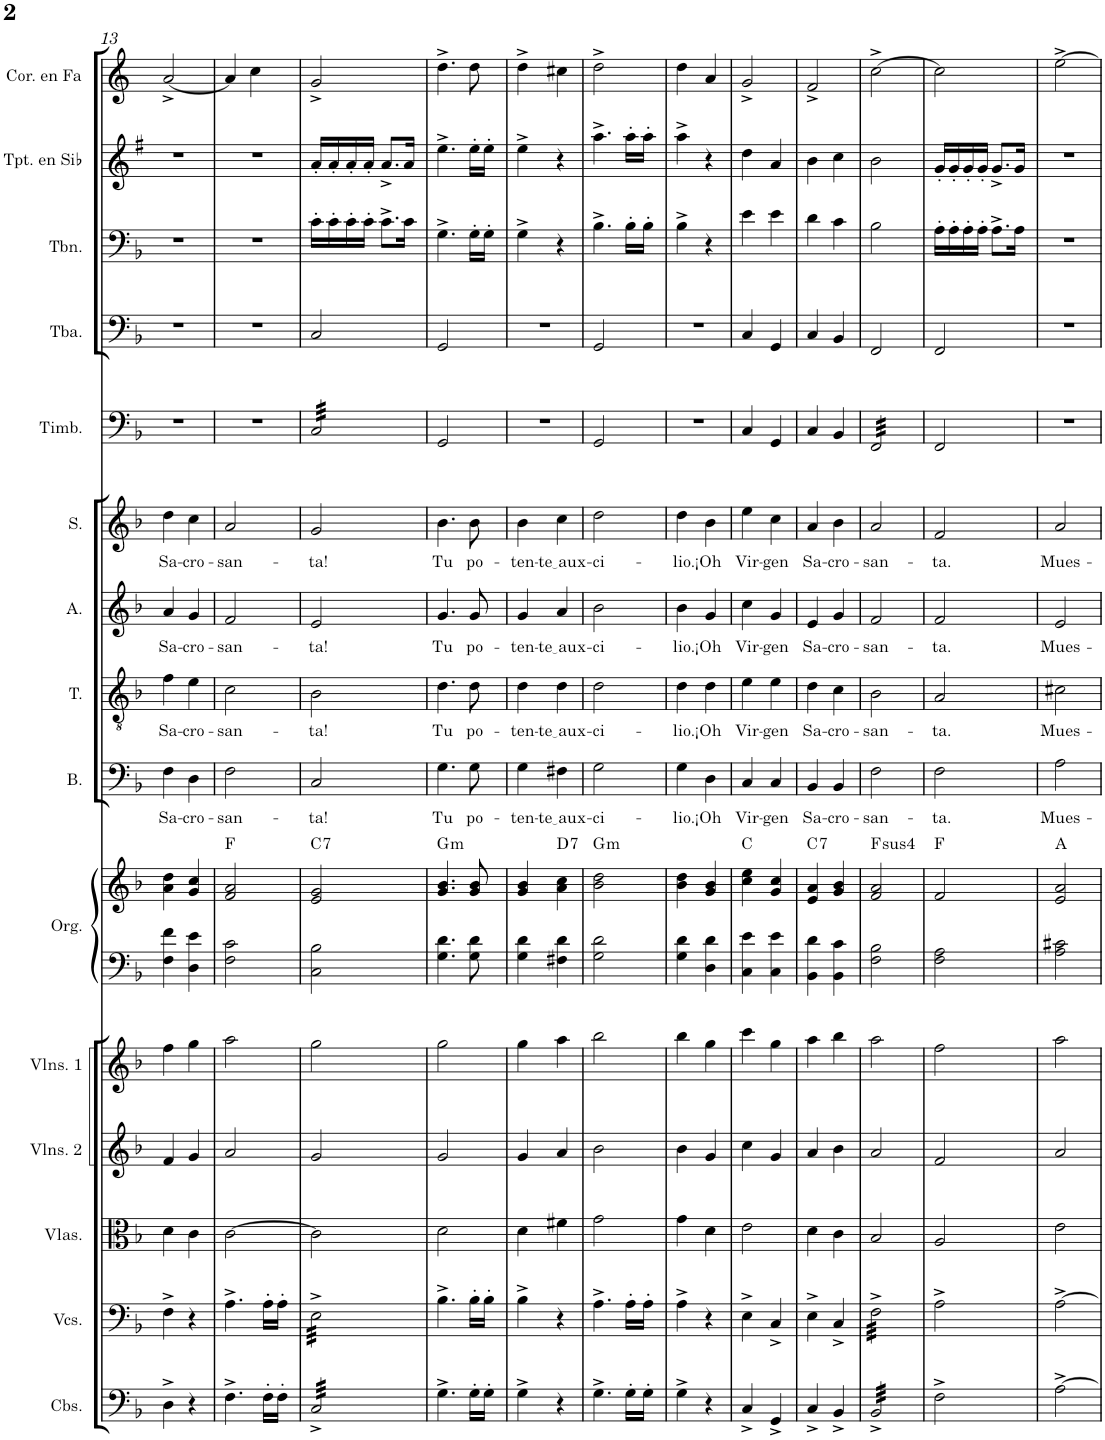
**kern	**kern	**kern	**kern	**kern	**kern	**kern	**harte	**kern	**text	**kern	**text	**kern	**text	**kern	**text	**kern	**kern	**kern	**kern	**kern
*part15	*part14	*part13	*part12	*part11	*part10	*part10	*part10	*part9	*part9	*part8	*part8	*part7	*part7	*part6	*part6	*part5	*part4	*part3	*part2	*part1
*staff16	*staff15	*staff14	*staff13	*staff12	*staff11	*staff10	*	*staff9	*staff9	*staff8	*staff8	*staff7	*staff7	*staff6	*staff6	*staff5	*staff4	*staff3	*staff2	*staff1
*I"Contrabajos	*I"Violonchelos	*I"Violas	*I"Violines 2	*I"Violines 1	*I"Órgano	*	*	*I"Bajo	*	*I"Tenor	*	*I"Alto	*	*I"Soprano	*	*I"Timbales	*I"Tuba	*I"Trombón	*I"Trompeta en Sib	*I"Trompa en Fa
*I'Cbs.	*I'Vcs.	*I'Vlas.	*I'Vlns. 2	*I'Vlns. 1	*	*	*	*I'B.	*	*I'T.	*	*I'A.	*	*I'S.	*	*I'Timb.	*I'Tba.	*I'Tbn.	*I'Tpt. en Sib	*
!!LO:PB:g=z
*clefF4	*clefF4	*clefC3	*clefG2	*clefG2	*clefF4	*clefG2	*	*clefF4	*	*clefGv2	*	*clefG2	*	*clefG2	*	*clefF4	*clefF4	*clefF4	*clefG2	*clefG2
*Trd7c12	*	*	*	*	*	*	*	*	*	*	*	*	*	*	*	*	*	*	*Trd1c2	*Trd4c7
*k[b-]	*k[b-]	*k[b-]	*k[b-]	*k[b-]	*k[b-]	*k[b-]	*	*k[b-]	*	*k[b-]	*	*k[b-]	*	*k[b-]	*	*k[b-]	*k[b-]	*k[b-]	*k[f#]	*k[]
*M2/4	*M2/4	*M2/4	*M2/4	*M2/4	*M2/4	*M2/4	*	*M2/4	*	*M2/4	*	*M2/4	*	*M2/4	*	*M2/4	*M2/4	*M2/4	*M2/4	*M2/4
=13	=13	=13	=13	=13	=13	=13	=13	=13	=13	=13	=13	=13	=13	=13	=13	=13	=13	=13	=13	=13
!	!	!	!	!	!	!	!	!	!LO:LY:b	!	!LO:LY:b	!	!LO:LY:b	!	!LO:LY:b	!	!	!	!	!
4D^\	4F^\	4d\	4f/	4ff\	4F\ 4f\	4a\ 4dd\	.	4F\	Sa-	4f\	Sa-	4a/	Sa-	4dd\	Sa-	2r	2r	2r	2r	[2a^/
!	!	!	!	!	!	!	!	!	!LO:LY:b	!	!LO:LY:b	!	!LO:LY:b	!	!LO:LY:b	!	!	!	!	!
4r	4r	4c\	4g/	4gg\	4D\ 4e\	4g/ 4cc/	.	4D\	-cro-	4e\	-cro-	4g/	-cro-	4cc\	-cro-	.	.	.	.	.
=14	=14	=14	=14	=14	=14	=14	=14	=14	=14	=14	=14	=14	=14	=14	=14	=14	=14	=14	=14	=14
!	!	!	!	!	!	!	!	!	!LO:LY:b	!	!LO:LY:b	!	!LO:LY:b	!	!LO:LY:b	!	!	!	!	!
4.F^\	4.A^\	[2c\	2a/	2aa\	2F\ 2c\	2f/ 2a/	F:maj	2F\	-san-	2c\	-san-	2f/	-san-	2a/	-san-	2r	2r	2r	2r	4a/]
.	.	.	.	.	.	.	.	.	.	.	.	.	.	.	.	.	.	.	.	4cc\
16F'\LL	16A'\LL	.	.	.	.	.	.	.	.	.	.	.	.	.	.	.	.	.	.	.
16F'\JJ	16A'\JJ	.	.	.	.	.	.	.	.	.	.	.	.	.	.	.	.	.	.	.
=15	=15	=15	=15	=15	=15	=15	=15	=15	=15	=15	=15	=15	=15	=15	=15	=15	=15	=15	=15	=15
!	!	!	!	!	!	!	!LO:H:kt=7	!	!LO:LY:b	!	!LO:LY:b	!	!LO:LY:b	!	!LO:LY:b	!	!	!	!	!
*tremolo	*	*	*	*	*	*	*	*	*	*	*	*	*	*	*	*	*	*	*	*
*	*tremolo	*	*	*	*	*	*	*	*	*	*	*	*	*	*	*	*	*	*	*
*	*	*	*	*	*	*	*	*	*	*	*	*	*	*	*	*tremolo	*	*	*	*
32C^/LLL	32E^\LLL	2c\]	2g/	2gg\	2C\ 2B-\	2e/ 2g/	C:7	2C/	-ta!	2B-\	-ta!	2e/	-ta!	2g/	-ta!	32C/LLL	2C/	16c'\LL	16a'/LL	2g^/
32C^/	32E^\	.	.	.	.	.	.	.	.	.	.	.	.	.	.	32C/	.	.	.	.
32C^/	32E^\	.	.	.	.	.	.	.	.	.	.	.	.	.	.	32C/	.	16c'\	16a'/	.
32C^/	32E^\	.	.	.	.	.	.	.	.	.	.	.	.	.	.	32C/	.	.	.	.
32C^/	32E^\	.	.	.	.	.	.	.	.	.	.	.	.	.	.	32C/	.	16c'\	16a'/	.
32C^/	32E^\	.	.	.	.	.	.	.	.	.	.	.	.	.	.	32C/	.	.	.	.
32C^/	32E^\	.	.	.	.	.	.	.	.	.	.	.	.	.	.	32C/	.	16c'\JJ	16a'/JJ	.
32C^/	32E^\	.	.	.	.	.	.	.	.	.	.	.	.	.	.	32C/	.	.	.	.
32C^/	32E^\	.	.	.	.	.	.	.	.	.	.	.	.	.	.	32C/	.	8.c^\L	8.a^/L	.
32C^/	32E^\	.	.	.	.	.	.	.	.	.	.	.	.	.	.	32C/	.	.	.	.
32C^/	32E^\	.	.	.	.	.	.	.	.	.	.	.	.	.	.	32C/	.	.	.	.
32C^/	32E^\	.	.	.	.	.	.	.	.	.	.	.	.	.	.	32C/	.	.	.	.
32C^/	32E^\	.	.	.	.	.	.	.	.	.	.	.	.	.	.	32C/	.	.	.	.
32C^/	32E^\	.	.	.	.	.	.	.	.	.	.	.	.	.	.	32C/	.	.	.	.
32C^/	32E^\	.	.	.	.	.	.	.	.	.	.	.	.	.	.	32C/	.	16c\Jk	16a/Jk	.
32C^/JJJ	32E^\JJJ	.	.	.	.	.	.	.	.	.	.	.	.	.	.	32C/JJJ	.	.	.	.
*	*	*	*	*	*	*	*	*	*	*	*	*	*	*	*	*Xtremolo	*	*	*	*
*	*Xtremolo	*	*	*	*	*	*	*	*	*	*	*	*	*	*	*	*	*	*	*
*Xtremolo	*	*	*	*	*	*	*	*	*	*	*	*	*	*	*	*	*	*	*	*
=16	=16	=16	=16	=16	=16	=16	=16	=16	=16	=16	=16	=16	=16	=16	=16	=16	=16	=16	=16	=16
!	!	!	!	!	!	!	!LO:H:kt=m	!	!LO:LY:b	!	!LO:LY:b	!	!LO:LY:b	!	!LO:LY:b	!	!	!	!	!
4.G^\	4.B-^\	2d\	2g/	2gg\	4.G\ 4.d\	4.g/ 4.b-/	G:min	4.G\	Tu	4.d\	Tu	4.g/	Tu	4.b-\	Tu	2GG/	2GG/	4.G^\	4.ee^\	4.dd^\
!	!	!	!	!	!	!	!	!	!LO:LY:b	!	!LO:LY:b	!	!LO:LY:b	!	!LO:LY:b	!	!	!	!	!
16G'\LL	16B-'\LL	.	.	.	8G\ 8d\	8g/ 8b-/	.	8G\	po-	8d\	po-	8g/	po-	8b-\	po-	.	.	16G'\LL	16ee'\LL	8dd\
16G'\JJ	16B-'\JJ	.	.	.	.	.	.	.	.	.	.	.	.	.	.	.	.	16G'\JJ	16ee'\JJ	.
=17	=17	=17	=17	=17	=17	=17	=17	=17	=17	=17	=17	=17	=17	=17	=17	=17	=17	=17	=17	=17
!	!	!	!	!	!	!	!	!	!LO:LY:b	!	!LO:LY:b	!	!LO:LY:b	!	!LO:LY:b	!	!	!	!	!
4G^\	4B-^\	4d\	4g/	4gg\	4G\ 4d\	4g/ 4b-/	.	4G\	-ten-	4d\	-ten-	4g/	-ten-	4b-\	-ten-	2r	2r	4G^\	4ee^\	4dd^\
!	!	!	!	!	!	!	!LO:H:kt=7	!	!LO:LY:b	!	!LO:LY:b	!	!LO:LY:b	!	!LO:LY:b	!	!	!	!	!
4r	4r	4f#X\	4a/	4aa\	4F#X\ 4d\	4a\ 4cc\	D:7	4F#X\	te aux	4d\	te aux	4a/	te aux	4cc\	te aux	.	.	4r	4r	4cc#X\
=18	=18	=18	=18	=18	=18	=18	=18	=18	=18	=18	=18	=18	=18	=18	=18	=18	=18	=18	=18	=18
!	!	!	!	!	!	!	!LO:H:kt=m	!	!LO:LY:b	!	!LO:LY:b	!	!LO:LY:b	!	!LO:LY:b	!	!	!	!	!
4.G^\	4.A^\	2g\	2b-\	2bb-\	2G\ 2d\	2b-\ 2dd\	G:min	2G\	-ci-	2d\	-ci-	2b-\	-ci-	2dd\	-ci-	2GG/	2GG/	4.B-^\	4.aa^\	2dd^\
16G'\LL	16A'\LL	.	.	.	.	.	.	.	.	.	.	.	.	.	.	.	.	16B-'\LL	16aa'\LL	.
16G'\JJ	16A'\JJ	.	.	.	.	.	.	.	.	.	.	.	.	.	.	.	.	16B-'\JJ	16aa'\JJ	.
=19	=19	=19	=19	=19	=19	=19	=19	=19	=19	=19	=19	=19	=19	=19	=19	=19	=19	=19	=19	=19
!	!	!	!	!	!	!	!	!	!LO:LY:b	!	!LO:LY:b	!	!LO:LY:b	!	!LO:LY:b	!	!	!	!	!
4G^\	4A^\	4g\	4b-\	4bb-\	4G\ 4d\	4b-\ 4dd\	.	4G\	-lio.	4d\	-lio.	4b-\	-lio.	4dd\	-lio.	2r	2r	4B-^\	4aa^\	4dd\
!	!	!	!	!	!	!	!	!	!LO:LY:b	!	!LO:LY:b	!	!LO:LY:b	!	!LO:LY:b	!	!	!	!	!
4r	4r	4d\	4g/	4gg\	4D\ 4d\	4g/ 4b-/	.	4D\	¡Oh	4d\	¡Oh	4g/	¡Oh	4b-\	¡Oh	.	.	4r	4r	4a/
=20	=20	=20	=20	=20	=20	=20	=20	=20	=20	=20	=20	=20	=20	=20	=20	=20	=20	=20	=20	=20
!	!	!	!	!	!	!	!	!	!LO:LY:b	!	!LO:LY:b	!	!LO:LY:b	!	!LO:LY:b	!	!	!	!	!
4C^/	4E^\	2e\	4cc\	4ccc\	4C\ 4e\	4cc\ 4ee\	C:maj	4C/	Vir-	4e\	Vir-	4cc\	Vir-	4ee\	Vir-	4C/	4C/	4e\	4dd\	2g^/
!	!	!	!	!	!	!	!	!	!LO:LY:b	!	!LO:LY:b	!	!LO:LY:b	!	!LO:LY:b	!	!	!	!	!
4GG^/	4C^/	.	4g/	4gg\	4C\ 4e\	4g/ 4cc/	.	4C/	-gen	4e\	-gen	4g/	-gen	4cc\	-gen	4GG/	4GG/	4e\	4a/	.
=21	=21	=21	=21	=21	=21	=21	=21	=21	=21	=21	=21	=21	=21	=21	=21	=21	=21	=21	=21	=21
!	!	!	!	!	!	!	!LO:H:kt=7	!	!LO:LY:b	!	!LO:LY:b	!	!LO:LY:b	!	!LO:LY:b	!	!	!	!	!
4C^/	4E^\	4d\	4a/	4aa\	4BB-\ 4d\	4e/ 4a/	C:7	4BB-/	Sa-	4d\	Sa-	4e/	Sa-	4a/	Sa-	4C/	4C/	4d\	4b\	2f^/
!	!	!	!	!	!	!	!	!	!LO:LY:b	!	!LO:LY:b	!	!LO:LY:b	!	!LO:LY:b	!	!	!	!	!
4BB-^/	4C^/	4c\	4b-\	4bb-\	4BB-\ 4c\	4g/ 4b-/	.	4BB-/	-cro-	4c\	-cro-	4g/	-cro-	4b-\	-cro-	4BB-/	4BB-/	4c\	4cc\	.
=22	=22	=22	=22	=22	=22	=22	=22	=22	=22	=22	=22	=22	=22	=22	=22	=22	=22	=22	=22	=22
!	!	!	!	!	!	!	!LO:H:kt=4	!	!LO:LY:b	!	!LO:LY:b	!	!LO:LY:b	!	!LO:LY:b	!	!	!	!	!
*tremolo	*	*	*	*	*	*	*	*	*	*	*	*	*	*	*	*	*	*	*	*
*	*tremolo	*	*	*	*	*	*	*	*	*	*	*	*	*	*	*	*	*	*	*
*	*	*	*	*	*	*	*	*	*	*	*	*	*	*	*	*tremolo	*	*	*	*
32BB-^/LLL	32F^\LLL	2B-/	2a/	2aa\	2F\ 2B-\	2f/ 2a/	F:sus4	2F\	-san-	2B-\	-san-	2f/	-san-	2a/	-san-	32FF/LLL	2FF/	2B-\	2b\	[2cc^\
32BB-^/	32F^\	.	.	.	.	.	.	.	.	.	.	.	.	.	.	32FF/	.	.	.	.
32BB-^/	32F^\	.	.	.	.	.	.	.	.	.	.	.	.	.	.	32FF/	.	.	.	.
32BB-^/	32F^\	.	.	.	.	.	.	.	.	.	.	.	.	.	.	32FF/	.	.	.	.
32BB-^/	32F^\	.	.	.	.	.	.	.	.	.	.	.	.	.	.	32FF/	.	.	.	.
32BB-^/	32F^\	.	.	.	.	.	.	.	.	.	.	.	.	.	.	32FF/	.	.	.	.
32BB-^/	32F^\	.	.	.	.	.	.	.	.	.	.	.	.	.	.	32FF/	.	.	.	.
32BB-^/	32F^\	.	.	.	.	.	.	.	.	.	.	.	.	.	.	32FF/	.	.	.	.
32BB-^/	32F^\	.	.	.	.	.	.	.	.	.	.	.	.	.	.	32FF/	.	.	.	.
32BB-^/	32F^\	.	.	.	.	.	.	.	.	.	.	.	.	.	.	32FF/	.	.	.	.
32BB-^/	32F^\	.	.	.	.	.	.	.	.	.	.	.	.	.	.	32FF/	.	.	.	.
32BB-^/	32F^\	.	.	.	.	.	.	.	.	.	.	.	.	.	.	32FF/	.	.	.	.
32BB-^/	32F^\	.	.	.	.	.	.	.	.	.	.	.	.	.	.	32FF/	.	.	.	.
32BB-^/	32F^\	.	.	.	.	.	.	.	.	.	.	.	.	.	.	32FF/	.	.	.	.
32BB-^/	32F^\	.	.	.	.	.	.	.	.	.	.	.	.	.	.	32FF/	.	.	.	.
32BB-^/JJJ	32F^\JJJ	.	.	.	.	.	.	.	.	.	.	.	.	.	.	32FF/JJJ	.	.	.	.
*	*	*	*	*	*	*	*	*	*	*	*	*	*	*	*	*Xtremolo	*	*	*	*
*	*Xtremolo	*	*	*	*	*	*	*	*	*	*	*	*	*	*	*	*	*	*	*
*Xtremolo	*	*	*	*	*	*	*	*	*	*	*	*	*	*	*	*	*	*	*	*
=23	=23	=23	=23	=23	=23	=23	=23	=23	=23	=23	=23	=23	=23	=23	=23	=23	=23	=23	=23	=23
!	!	!	!	!	!	!	!	!	!LO:LY:b	!	!LO:LY:b	!	!LO:LY:b	!	!LO:LY:b	!	!	!	!	!
2F^\	2A^\	2A/	2f/	2ff\	2F\ 2A\	2f/	F:maj	2F\	-ta.	2A/	-ta.	2f/	-ta.	2f/	-ta.	2FF/	2FF/	16A'\LL	16g'/LL	2cc\]
.	.	.	.	.	.	.	.	.	.	.	.	.	.	.	.	.	.	16A'\	16g'/	.
.	.	.	.	.	.	.	.	.	.	.	.	.	.	.	.	.	.	16A'\	16g'/	.
.	.	.	.	.	.	.	.	.	.	.	.	.	.	.	.	.	.	16A'\JJ	16g'/JJ	.
.	.	.	.	.	.	.	.	.	.	.	.	.	.	.	.	.	.	8.A^\L	8.g^/L	.
.	.	.	.	.	.	.	.	.	.	.	.	.	.	.	.	.	.	16A\Jk	16g/Jk	.
=24	=24	=24	=24	=24	=24	=24	=24	=24	=24	=24	=24	=24	=24	=24	=24	=24	=24	=24	=24	=24
!	!	!	!	!	!	!	!	!	!LO:LY:b	!	!LO:LY:b	!	!LO:LY:b	!	!LO:LY:b	!	!	!	!	!
[2A^\	[2A^\	2e\	2a/	2aa\	2A\ 2c#X\	2e/ 2a/	A:maj	2A\	Mues-	2c#X\	Mues-	2e/	Mues-	2a/	Mues-	2r	2r	2r	2r	[2ee^\
=	=	=	=	=	=	=	=	=	=	=	=	=	=	=	=	=	=	=	=	=
*-	*-	*-	*-	*-	*-	*-	*-	*-	*-	*-	*-	*-	*-	*-	*-	*-	*-	*-	*-	*-
